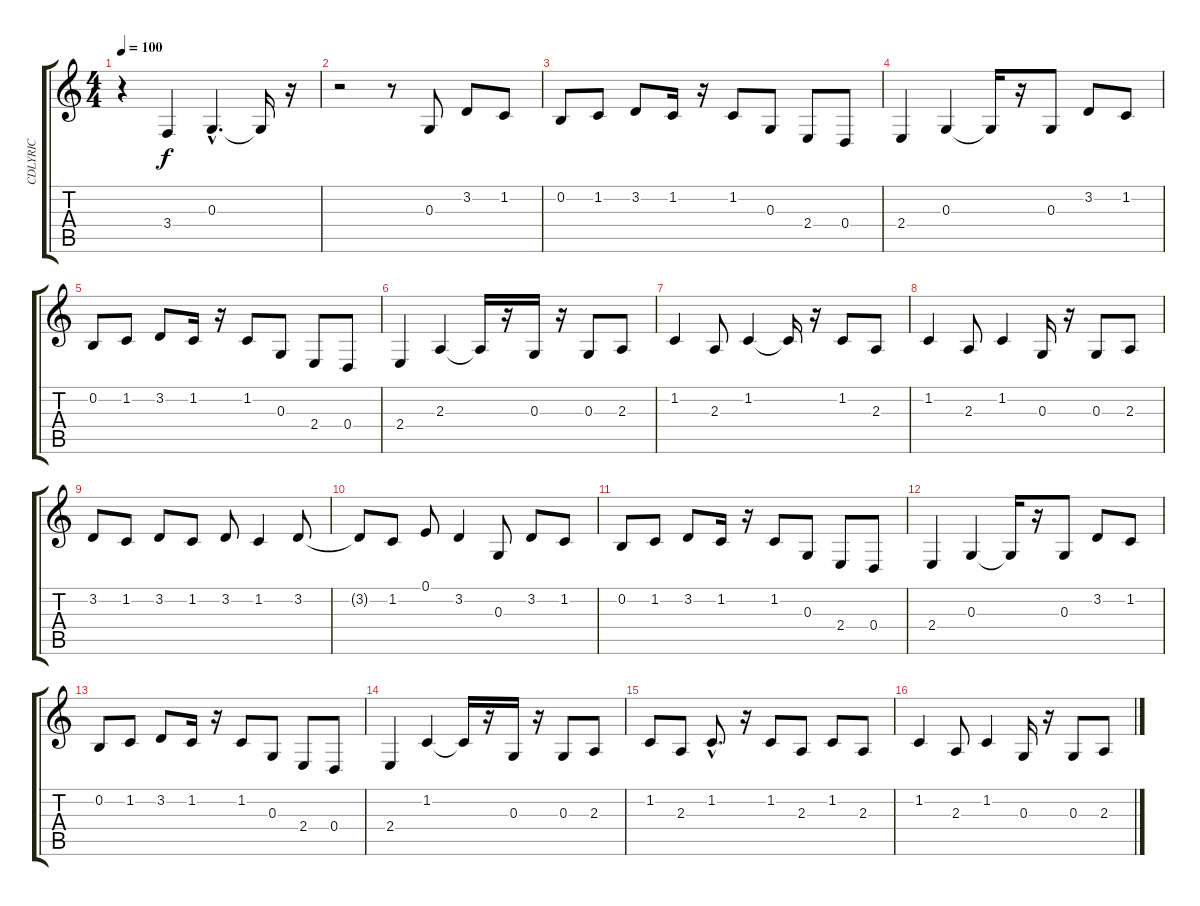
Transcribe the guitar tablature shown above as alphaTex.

\track ("CDLYRIC" "CDLYRIC") {instrument flute}
\staff {score tabs}
\tuning (E4 B3 G3 D3 A2 E2) {hide}
\ts (4 4)
\tempo 100
\clef g2
\ks c
r.4{dy f} 3.4.4 0.3{hac}.4{d} 0.3{t}.16 r.16 |
r.2 r.8 0.3.8 3.2.8 1.2.8 |
0.2.8 1.2.8 3.2.8 1.2.16 r.16 1.2.8 0.3.8 2.4.8 0.4.8 |
2.4.4 0.3.4 0.3{t}.16 r.16 0.3.8 3.2.8 1.2.8 |
0.2.8 1.2.8 3.2.8 1.2.16 r.16 1.2.8 0.3.8 2.4.8 0.4.8 |
2.4.4 2.3.4 2.3{t}.16 r.16 0.3.16 r.16 0.3.8 2.3.8 |
1.2.4 2.3.8 1.2.4 1.2{t}.16 r.16 1.2.8 2.3.8 |
1.2.4 2.3.8 1.2.4 0.3.16 r.16 0.3.8 2.3.8 |
3.2.8 1.2.8 3.2.8 1.2.8 3.2.8 1.2.4 3.2.8 |
3.2{t}.8 1.2.8 0.1.8 3.2.4 0.3.8 3.2.8 1.2.8 |
0.2.8 1.2.8 3.2.8 1.2.16 r.16 1.2.8 0.3.8 2.4.8 0.4.8 |
2.4.4 0.3.4 0.3{t}.16 r.16 0.3.8 3.2.8 1.2.8 |
0.2.8 1.2.8 3.2.8 1.2.16 r.16 1.2.8 0.3.8 2.4.8 0.4.8 |
2.4.4 1.2.4 1.2{t}.16 r.16 0.3.16 r.16 0.3.8 2.3.8 |
1.2.8 2.3.8 1.2{hac}.8{d} r.16 1.2.8 2.3.8 1.2.8 2.3.8 |
1.2.4 2.3.8 1.2.4 0.3.16 r.16 0.3.8 2.3.8
